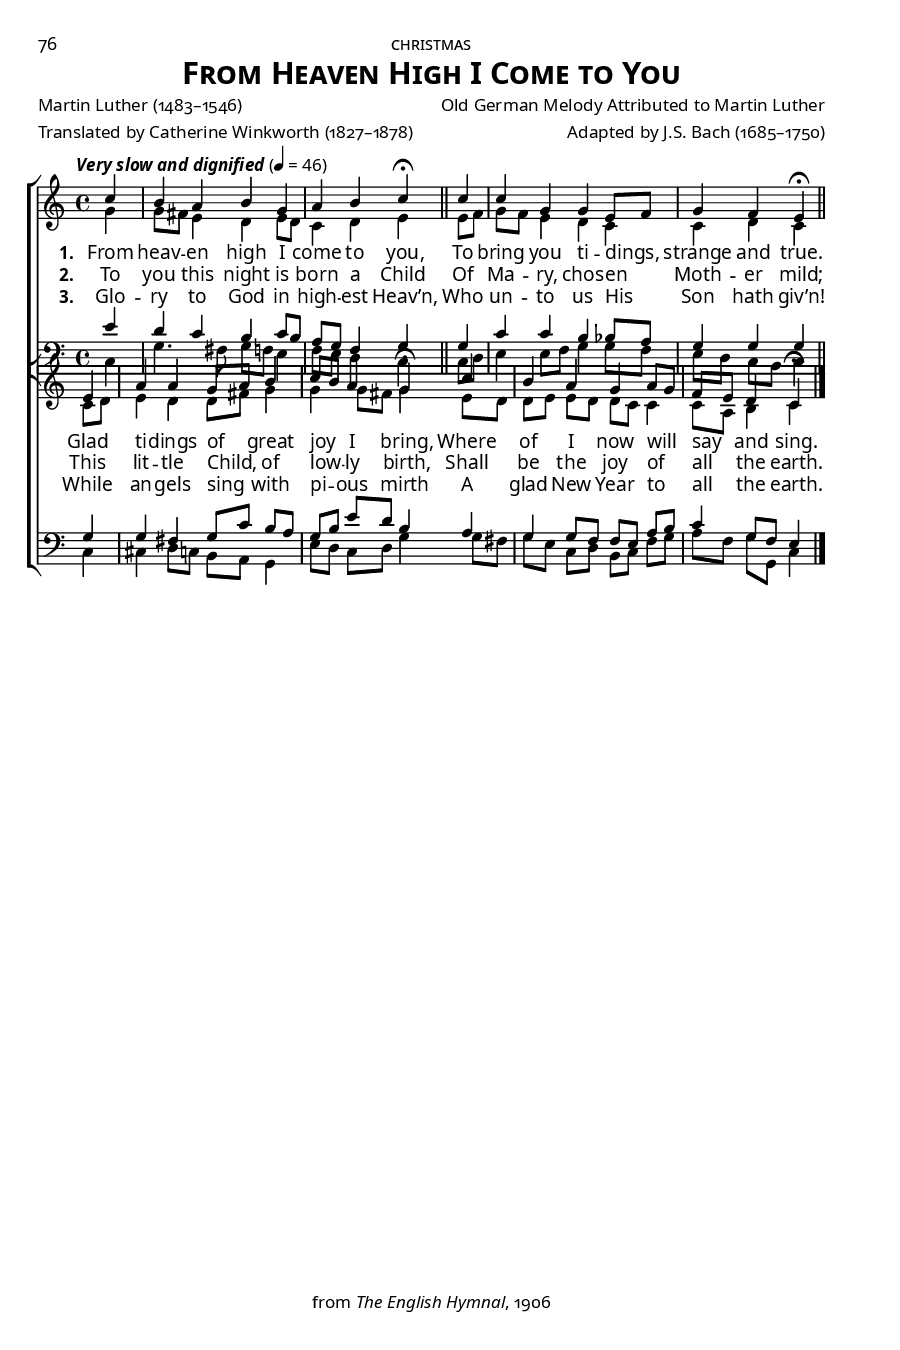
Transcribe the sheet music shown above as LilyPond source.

\version "2.14.2"
\include "util.ly"
\header {
    title = \markup{\override #'(font-name . "Garamond Premier Pro Semibold"){ \abs-fontsize #15 \smallCapsOldStyle"From Heaven High I Come to You"}}
    poet = \markup\oldStyleNum"Martin Luther (1483–1546)"
    meter = \markup\oldStyleNum"Translated by Catherine Winkworth (1827–1878)"
    composer = \markup\oldStyleNum"Old German Melody Attributed to Martin Luther"
    arranger = \markup\oldStyleNum"Adapted by J.S. Bach (1685–1750)"
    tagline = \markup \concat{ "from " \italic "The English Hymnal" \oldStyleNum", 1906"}
  }\paper {
  print-all-headers = ##f
  paper-height = 9\in
  paper-width = 6\in
  indent = 0\in
  %system-system-spacing = #'((basic-distance . 10) (padding . 0))
  score-markup-spacing =
    #'((basic-distance . 0)
       (minimum-distance . 0)
       (padding . 0)
       (stretchability . 0))
  system-system-spacing =
    #'((basic-distance . 0)
       (minimum-distance . 0)
       (padding . -5)
       (stretchability . 100))
%{IF_LESSER
  markup-system-spacing #'stretchability = 50
  top-markup-spacing #'stretchability = 30
  last-bottom-spacing #'stretchability = 60
%}%END_IF_LESSER
  ragged-last-bottom = ##t
  ragged-bottom = ##f
  two-sided = ##t
  inner-margin = 0.5\in
  outer-margin = 0.25\in
  top-margin = 0.25\in
  bottom-margin = 0.25\in
  first-page-number = #076
  print-first-page-number = ##t
  headerLine = \markup{\override #'(font-name . "Garamond Premier Pro") \smallCapsOldStyle"christmas"}
  oddHeaderMarkup = \markup\fill-line{
     \override #'(font-name . "Garamond Premier Pro")\abs-fontsize #8.5
     \combine 
        \fill-line{"" \if \should-print-page-number
        \oldStylePageNum""
        }
        \fill-line{\headerLine}
  }
  evenHeaderMarkup = \markup {
     \override #'(font-name . "Garamond Premier Pro")\abs-fontsize #8.5
     \combine
        \if \should-print-page-number
        \oldStylePageNum""
        \fill-line{\headerLine}
  }
}

#(set-global-staff-size 15) \paper{ #(define fonts (make-pango-font-tree "GoudyOlSt BT" "Garamond Premier Pro" "Garamond Premier Pro" (/ 15 20))) }
%IF_NOT_LESSER
global = {
  \key c \major
  \time 4/4
  \autoBeamOff
  \mergeDifferentlyHeadedOn
}

sopMusic = \relative c'' {
  \tempo \markup\italic"Very slow and dignified" 4 = 46
  \partial 4 c4 |
  b a b g |
  a b c\fermata \bar "||"
  
  c |
  c g g e8[ f] |
  g4 f e\fermata \bar"||"
  
  e |
  a a g8[ a] b4 |
  c8[ b] a4 g\fermata
  
  c4 |
  b a g a8[ g] |
  f[ e] d4 c\fermata \bar "|."
}
sopWords = \lyricmode {
  
}

altoMusic = \relative c' {
  g'4 |
  g8[ fis] e4 d e8[ d] |
  c4 d e |
  
  e8[ f] |
  g[ f] e4 d c |
  c d c |
  
  c8[ d] |
  e4 d d8[ fis] g4 |
  g g8[ fis] g4 |
  
  e8[ d] |
  d[ e] e[ d] d[ c] c4 |
  c8[ a] b4 c \bar "|."
}
altoWords = \lyricmode {
  \dropLyricsIX
  \set stanza = #"1. "
  From heav -- en high I come to you,
  To bring you ti -- dings, strange and true.
  Glad ti -- dings of great joy I bring,
  Where of I now will say and sing.
}
altoWordsII = \lyricmode {
  \dropLyricsIX
%\markup\italic
  \set stanza = #"2. "
  To you this night is born a Child
  Of Ma -- ry, chos -- en Moth -- er mild;
  This lit -- tle Child, of low -- ly birth,
  Shall be the joy of all the earth.
}
altoWordsIII = \lyricmode {
  \dropLyricsIX
  \set stanza = #"3. "
  Glo -- ry to God in high -- est Heav’n,
  Who un -- to us His Son hath giv’n!
  While an -- gels sing with pi -- ous mirth
  A glad New Year to all the earth.
}
altoWordsIV = \lyricmode {
}
altoWordsV = \lyricmode {
}
altoWordsVI = \lyricmode {
}
tenorMusic = \relative c' {
  e4 |
  d c b c8[ b] |
  a[ g] f4 g |
  
  g4 |
  c c b bes8[ a] |
  g4 g g |
  
  g |
  g fis g8[ c] b[ a] |
  g[ b] e[ d] b4 |
  
  a4 |
  g g8[ f] f[ e] a[ b] |
  c4 g8[ f] e4 \bar "|."
}
tenorWords = \lyricmode {

}

bassMusic = \relative c {
  c4 |
  g'4. fis8 g[ f] e4 |
  f8[ e] d4 c |
  
  c8[ d] |
  e4 e8[ f] g4 g8[ f] |
  e[ d] c[ b] c4 |
  
  c |
  cis d8[ c] b[ a] g4 |
  e'8[ d] c[ d] g4 |
  
  g8[ fis] |
  g[ e] c[ d] b[ c] f[ g] |
  a[ f] g[ g,] c4 \bar "|."
}
bassWords = \lyricmode {

}

pianoRH = \relative c' {
  
}
pianoLH = \relative c' {
  
}

\score {
  <<
   \new ChoirStaff <<
%    \new Lyrics = sopranos \with { \override VerticalAxisGroup #'nonstaff-relatedstaff-spacing = #'((basic-distance . 1)) }
    \new Staff = women <<
      \new Voice = "sopranos" { \voiceOne << \global \sopMusic >> }
      \new Voice = "altos" { \voiceTwo << \global \altoMusic >> }
    >>
    \new Lyrics \with { alignAboveContext = #"women" \override VerticalAxisGroup #'nonstaff-relatedstaff-spacing = #'((basic-distance . 1))} \lyricsto "sopranos" \sopWords
    \new Lyrics = "altosVI"  \with { alignBelowContext = #"women" } \lyricsto "sopranos" \altoWordsVI
    \new Lyrics = "altosV"  \with { alignBelowContext = #"women" } \lyricsto "sopranos" \altoWordsV
    \new Lyrics = "altosIV"  \with { alignBelowContext = #"women" } \lyricsto "sopranos" \altoWordsIV
    \new Lyrics = "altosIII"  \with { alignBelowContext = #"women" } \lyricsto "sopranos" \altoWordsIII
    \new Lyrics = "altosII"  \with { alignBelowContext = #"women" } \lyricsto "sopranos" \altoWordsII
    \new Lyrics = "altos"  \with { alignBelowContext = #"women" \override VerticalAxisGroup #'nonstaff-relatedstaff-spacing = #'((padding . -0.5))} \lyricsto "sopranos" \altoWords
   \new Staff = men <<
      \clef bass
      \new Voice = "tenors" { \voiceOne << \global \tenorMusic >> }
      \new Voice = "basses" { \voiceTwo << \global \bassMusic >> }
    >>
    \new Lyrics \with { alignAboveContext = #"men" \override VerticalAxisGroup #'nonstaff-relatedstaff-spacing = #'((basic-distance . 1)) } \lyricsto "tenors" \tenorWords
    \new Lyrics \with { alignBelowContext = #"men" \override VerticalAxisGroup #'nonstaff-relatedstaff-spacing = #'((basic-distance . 1)) } \lyricsto "basses" \bassWords
  >>
%    \new PianoStaff << \new Staff { \new Voice { \pianoRH } } \new Staff { \clef "bass" \pianoLH } >>
  >>
  \layout {
    \context {
      \Score
      %\override SpacingSpanner #'base-shortest-duration = #(ly:make-moment 1 8)
      %\override SpacingSpanner #'common-shortest-duration = #(ly:make-moment 1 4)
    }
    \context {
      % Remove all empty staves
      % \Staff \RemoveEmptyStaves \override VerticalAxisGroup #'remove-first = ##t
    }
    \context {
      \Lyrics
      \override LyricText #'X-offset = #center-on-word
    }
  }
  
  
  \midi {
    \tempo 4 = 46
    \set Staff.midiInstrument = "piccolo"
  
    \context {
      \Voice
      \remove "Dynamic_performer"
    }
  }
}
